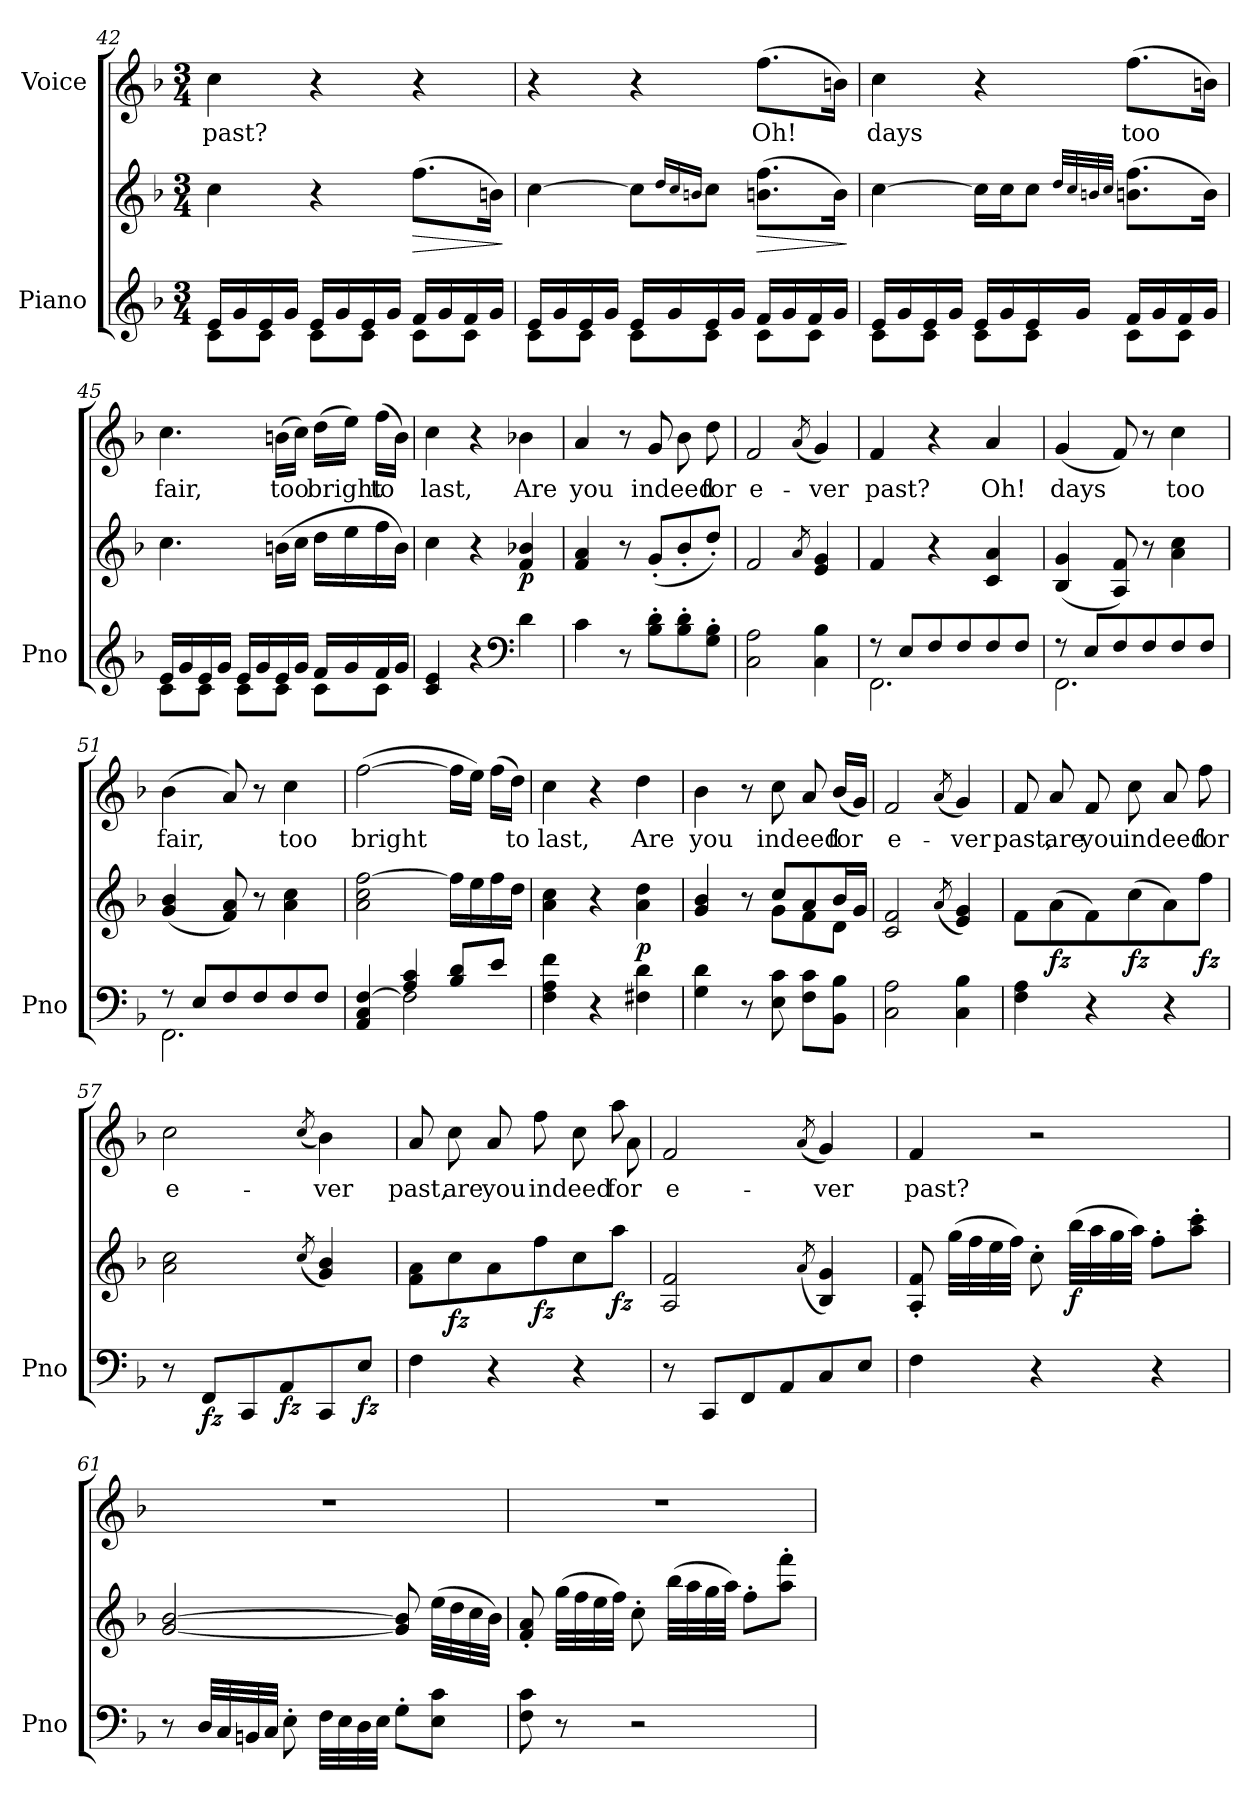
**kern	**kern	**dynam	**kern	**text
*part2	*part2	*part2	*part1	*part1
*staff3	*staff2	*staff2/3	*staff1	*staff1
*I"Piano	*	*	*I"Voice	*
*I'Pno	*	*	*	*
*clefG2	*clefG2	*	*clefG2	*
*k[b-]	*k[b-]	*	*k[b-]	*
*M3/4	*M3/4	*	*M3/4	*
=42	=42	=42	=42	=42
*^	*	*	*	*
16e/LL	8c\L	4cc\	.	4cc\	past?
16g/	.	.	.	.	.
16e/	8c\J	.	.	.	.
16g/JJ	.	.	.	.	.
16e/LL	8c\L	4r	.	4r	.
16g/	.	.	.	.	.
16e/	8c\J	.	.	.	.
16g/JJ	.	.	.	.	.
!	!	!	!LO:HP:b	!	!
16f/LL	8c\L	(8.ff\L	>	4r	.
16g/	.	.	.	.	.
16f/	8c\J	.	.	.	.
16g/JJ	.	16bn\Jk)	.	.	.
*v	*v	*	*	*	*
.	.	]	.	.
=43	=43	=43	=43	=43
*^	*	*	*	*
16e/LL	8c\L	[4cc\	.	4r	.
16g/	.	.	.	.	.
16e/	8c\J	.	.	.	.
16g/JJ	.	.	.	.	.
16e/LL	8c\L	8cc\L]	.	4r	.
16g/	.	.	.	.	.
.	.	16qdd/LL	.	.	.
.	.	16qcc/	.	.	.
.	.	16qbn/JJ	.	.	.
16e/	8c\J	8cc\J	.	.	.
16g/JJ	.	.	.	.	.
!	!	!	!LO:HP:b	!	!
16f/LL	8c\L	(8.bn\ 8.ff\L	>	(8.ff\L	Oh!
16g/	.	.	.	.	.
16f/	8c\J	.	.	.	.
16g/JJ	.	16b\Jk)	.	16bn\Jk)	.
*v	*v	*	*	*	*
.	.	]	.	.
=44	=44	=44	=44	=44
*^	*	*	*	*
16e/LL	8c\L	[4cc\	.	4cc\	days
16g/	.	.	.	.	.
16e/	8c\J	.	.	.	.
16g/JJ	.	.	.	.	.
16e/LL	8c\L	16cc\LL]	.	4r	.
16g/	.	16cc\J	.	.	.
16e/	8c\J	8cc\J	.	.	.
16g/JJ	.	.	.	.	.
.	.	32qdd/LLL	.	.	.
.	.	32qcc/	.	.	.
.	.	32qbn/	.	.	.
.	.	32qcc/JJJ	.	.	.
16f/LL	8c\L	(8.bn\ 8.ff\L	.	(8.ff\L	too
16g/	.	.	.	.	.
16f/	8c\J	.	.	.	.
16g/JJ	.	16b\Jk)	.	16bn\Jk)	.
=45	=45	=45	=45	=45	=45
16e/LL	8c\L	4.cc\	.	4.cc\	fair,
16g/	.	.	.	.	.
16e/	8c\J	.	.	.	.
16g/JJ	.	.	.	.	.
16e/LL	8c\L	.	.	.	.
16g/	.	.	.	.	.
16e/	8c\J	(16bn\LL	.	(16bn\LL	too
16g/JJ	.	16cc\JJ	.	16cc\JJ)	.
16f/LL	8c\L	16dd\LL	.	(16dd\LL	bright
16g/	.	16ee\	.	16ee\JJ)	.
16f/	8c\J	16ff\	.	(16ff\LL	to
16g/JJ	.	16b\JJ)	.	16b\JJ)	.
*v	*v	*	*	*	*
=46	=46	=46	=46	=46
4c/ 4e/	4cc\	.	4cc\	last,
4r	4r	.	4r	.
*clefF4	*	*	*	*
!	!	!LO:DY:b	!	!
4d\	4f/ 4b-X/	p	4b-X\	Are
=47	=47	=47	=47	=47
4c\	4f/ 4a/	.	4a/	you
8r	8r	.	8r	.
8B-\' 8d\'L	(8g'/L	.	8g/	indeed
8B-\' 8d\'	8b-'/	.	8b-\	.
8G\' 8B-\'J	8dd'/J)	.	8dd\	for
=48	=48	=48	=48	=48
2C\ 2A\	2f/	.	2f/	e-
.	8qa/	.	(8qa/	.
4C\ 4B-\	4e/ 4g/	.	4g/)	-ver
=49	=49	=49	=49	=49
*^	*	*	*	*
8r	2.FF\	4f/	.	4f/	past?
8E/L	.	.	.	.	.
8F/	.	4r	.	4r	.
8F/	.	.	.	.	.
8F/	.	4c/ 4a/	.	4a/	Oh!
8F/J	.	.	.	.	.
=50	=50	=50	=50	=50	=50
8r	2.FF\	(4B-/ 4g/	.	(4g/	days
8E/L	.	.	.	.	.
8F/	.	8A/ 8f/)	.	8f/)	.
8F/	.	8r	.	8r	.
8F/	.	4a\ 4cc\	.	4cc\	too
8F/J	.	.	.	.	.
=51	=51	=51	=51	=51	=51
8r	2.FF\	(4g/ 4b-/	.	(4b-\	fair,
8E/L	.	.	.	.	.
8F/	.	8f/ 8a/)	.	8a/)	.
8F/	.	8r	.	8r	.
8F/	.	4a\ 4cc\	.	4cc\	too
8F/J	.	.	.	.	.
=52	=52	=52	=52	=52	=52
4AA/ 4C/ [<4F/	4ryy	2a\ 2cc\ [2ff\	.	([2ff\	bright
4A/ 4c/	2F\]	.	.	.	.
8B-/ 8d/L	.	16ff\LL]	.	16ff\LL]	.
.	.	16ee\	.	16ee\JJ)	.
8e/J	.	16ff\	.	(16ff\LL	.
.	.	16dd\JJ	.	16dd\JJ)	to
*v	*v	*	*	*	*
=53	=53	=53	=53	=53
4F\ 4A\ 4f\	4a\ 4cc\	.	4cc\	last,
4r	4r	.	4r	.
!	!	!LO:DY:b	!	!
4F#X\ 4d\	4a\ 4dd\	p	4dd\	Are
=54	=54	=54	=54	=54
*	*^	*	*	*
4G\ 4d\	4g/ 4b-/	4.ryy	.	4b-\	you
8r	8r	.	.	8r	.
8E\ 8c\	8cc/L	8g\L	.	8cc\	indeed
8F\ 8c\L	8a/	8f\	.	8a/	.
8BB-\ 8B-\J	16b-/L	8d\J	.	(16b-/LL	for
.	16g/JJ	.	.	16g/JJ)	.
*	*v	*v	*	*	*
=55	=55	=55	=55	=55
2C\ 2A\	2c/ 2f/	.	2f/	e-
.	(<8qa/	.	(8qa/	.
4C\ 4B-\	4e/ 4g/)	.	4g/)	-ver
=56	=56	=56	=56	=56
4F\ 4A\	8f\L	.	8f/	past,
!	!	!LO:DY:b	!	!
.	(8a\	fz	8a/	are
4r	8f\)	.	8f/	you
!	!	!LO:DY:b	!	!
.	(8cc\	fz	8cc\	indeed
4r	8a\)	.	8a/	.
!	!	!LO:DY:b	!	!
.	8ff\J	fz	8ff\	for
=57	=57	=57	=57	=57
8r	2a\ 2cc\	.	2cc\	e-
!	!	!LO:DY:b=2	!	!
8FF/L	.	fz	.	.
8CC/	.	.	.	.
!	!	!LO:DY:b=2	!	!
8AA/	.	fz	.	.
.	(8qcc/	.	(8qcc/	.
8CC/	4g/ 4b-/)	.	4b-\)	-ver
!	!	!LO:DY:b=2	!	!
8E/J	.	fz	.	.
=58	=58	=58	=58	=58
*	*	*	*^	*
4F\	8f\ 8a\L	.	8a/	8ryy	past,
!	!	!LO:DY:b	!	!	!
*	*	*	*v	*v	*
.	8cc\	fz	8cc\	are
4r	8a\	.	8a/	you
!	!	!LO:DY:b	!	!
.	8ff\	fz	8ff\	indeed
4r	8cc\	.	8cc\	.
*	*	*	*^	*
!	!	!LO:DY:b	!	!	!
.	8aa\J	fz	8aa\	8a\	for
*	*	*	*v	*v	*
=59	=59	=59	=59	=59
8r	2A/ 2f/	.	2f/	e-
8CC/L	.	.	.	.
8FF/	.	.	.	.
8AA/	.	.	.	.
.	(8qa/	.	(8qa/	.
8C/	4B-/ 4g/)	.	4g/)	-ver
8E/J	.	.	.	.
=60	=60	=60	=60	=60
4F\	8A/' 8f/'	.	4f/	past?
.	(32gg\LLL	.	.	.
.	32ff\	.	.	.
.	32ee\	.	.	.
.	32ff\JJJ)	.	.	.
4r	8cc'\	.	2r	.
!	!	!LO:DY:b	!	!
.	(32bb-\LLL	f	.	.
.	32aa\	.	.	.
.	32gg\	.	.	.
.	32aa\JJJ)	.	.	.
4r	8ff'\L	.	.	.
.	8aa\' 8ccc\'J	.	.	.
=61	=61	=61	=61	=61
8r	[2g/ [2b-/	.	2.r	.
32D/LLL	.	.	.	.
32C/	.	.	.	.
32BBn/	.	.	.	.
32C/JJJ	.	.	.	.
8E'\	.	.	.	.
32F\LLL	.	.	.	.
32E\	.	.	.	.
32D\	.	.	.	.
32E\JJJ	.	.	.	.
8G'\L	8g/] 8b-/]	.	.	.
8E\ 8c\J	(32ee\LLL	.	.	.
.	32dd\	.	.	.
.	32cc\	.	.	.
.	32b-\JJJ)	.	.	.
=62	=62	=62	=62	=62
8F\ 8c\	8f/' 8a/'	.	2.r	.
8r	(32gg\LLL	.	.	.
.	32ff\	.	.	.
.	32ee\	.	.	.
.	32ff\JJJ)	.	.	.
2r	8cc'\	.	.	.
.	(32bb-\LLL	.	.	.
.	32aa\	.	.	.
.	32gg\	.	.	.
.	32aa\JJJ)	.	.	.
.	8ff'\L	.	.	.
.	8aa\' 8fff\'J	.	.	.
=	=	=	=	=
*-	*-	*-	*-	*-
